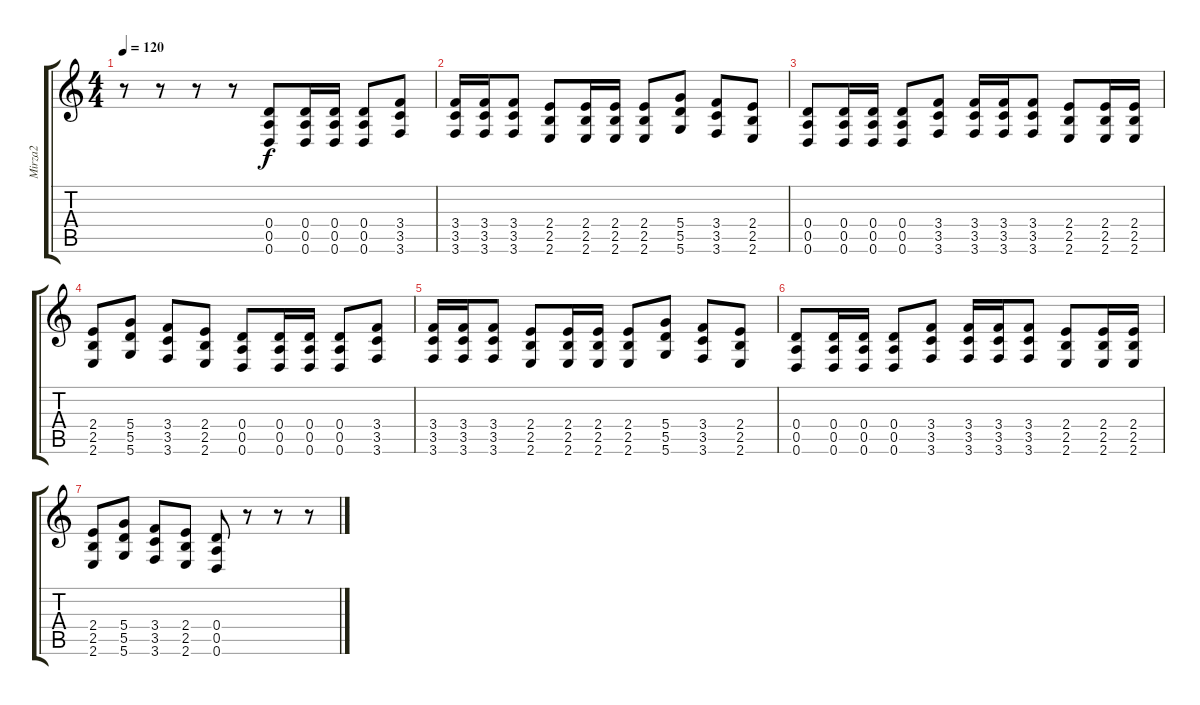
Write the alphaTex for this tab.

\track ("Mirza2" "Mirza2") {instrument distortionguitar}
\staff {score tabs}
\tuning (E4 B3 G3 D3 A2 D2) {hide}
\ts (4 4)
\tempo 120
\clef g2
\ks c
r.8{dy f} r.8 r.8 r.8 (0.4 0.5 0.6).8 (0.4 0.5 0.6).16 (0.4 0.5 0.6).16 (0.4 0.5 0.6).8 (3.4 3.5 3.6).8 |
(3.4 3.5 3.6).16 (3.4 3.5 3.6).16 (3.4 3.5 3.6).8 (2.4 2.5 2.6).8 (2.4 2.5 2.6).16 (2.4 2.5 2.6).16 (2.4 2.5 2.6).8 (5.4 5.5 5.6).8 (3.4 3.5 3.6).8 (2.4 2.5 2.6).8 |
(0.4 0.5 0.6).8 (0.4 0.5 0.6).16 (0.4 0.5 0.6).16 (0.4 0.5 0.6).8 (3.4 3.5 3.6).8 (3.4 3.5 3.6).16 (3.4 3.5 3.6).16 (3.4 3.5 3.6).8 (2.4 2.5 2.6).8 (2.4 2.5 2.6).16 (2.4 2.5 2.6).16 |
(2.4 2.5 2.6).8 (5.4 5.5 5.6).8 (3.4 3.5 3.6).8 (2.4 2.5 2.6).8 (0.4 0.5 0.6).8 (0.4 0.5 0.6).16 (0.4 0.5 0.6).16 (0.4 0.5 0.6).8 (3.4 3.5 3.6).8 |
(3.4 3.5 3.6).16 (3.4 3.5 3.6).16 (3.4 3.5 3.6).8 (2.4 2.5 2.6).8 (2.4 2.5 2.6).16 (2.4 2.5 2.6).16 (2.4 2.5 2.6).8 (5.4 5.5 5.6).8 (3.4 3.5 3.6).8 (2.4 2.5 2.6).8 |
(0.4 0.5 0.6).8 (0.4 0.5 0.6).16 (0.4 0.5 0.6).16 (0.4 0.5 0.6).8 (3.4 3.5 3.6).8 (3.4 3.5 3.6).16 (3.4 3.5 3.6).16 (3.4 3.5 3.6).8 (2.4 2.5 2.6).8 (2.4 2.5 2.6).16 (2.4 2.5 2.6).16 |
(2.4 2.5 2.6).8 (5.4 5.5 5.6).8 (3.4 3.5 3.6).8 (2.4 2.5 2.6).8 (0.4 0.5 0.6).8 r.8 r.8 r.8
